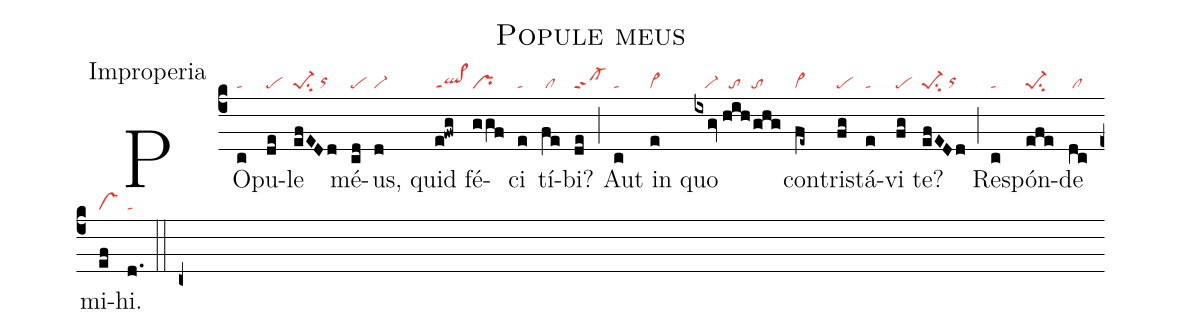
name:Popule meus;
office-part:Improperia;
nabc-lines:1;
%%
(c4) PO(c|ta)pu(de|pe)le(efEDd|pe-1su2/orhh) mé(cd|pe)us,(d|vi-) %(,)
quid(e!fwg|ql>ppt1) fé(ggf|pr)ci(e|ta) tí(fe|/cl)bi?(de|cl-ppt2) (;)
Aut(c|ta) in(e|vi>) quo(ixgv///hih/ghg|///vi-///to///to) con(fe~|cl~)tri(fg|pe)stá(e|ta)vi(fg|pe) te?(efEDd|pe-1su2/orhh) (;)
Re(c|ta)spón(efe|pe-1su2)de(dc|/cl) mi(ef|vs)hi.(d.|ta) (::c+)
